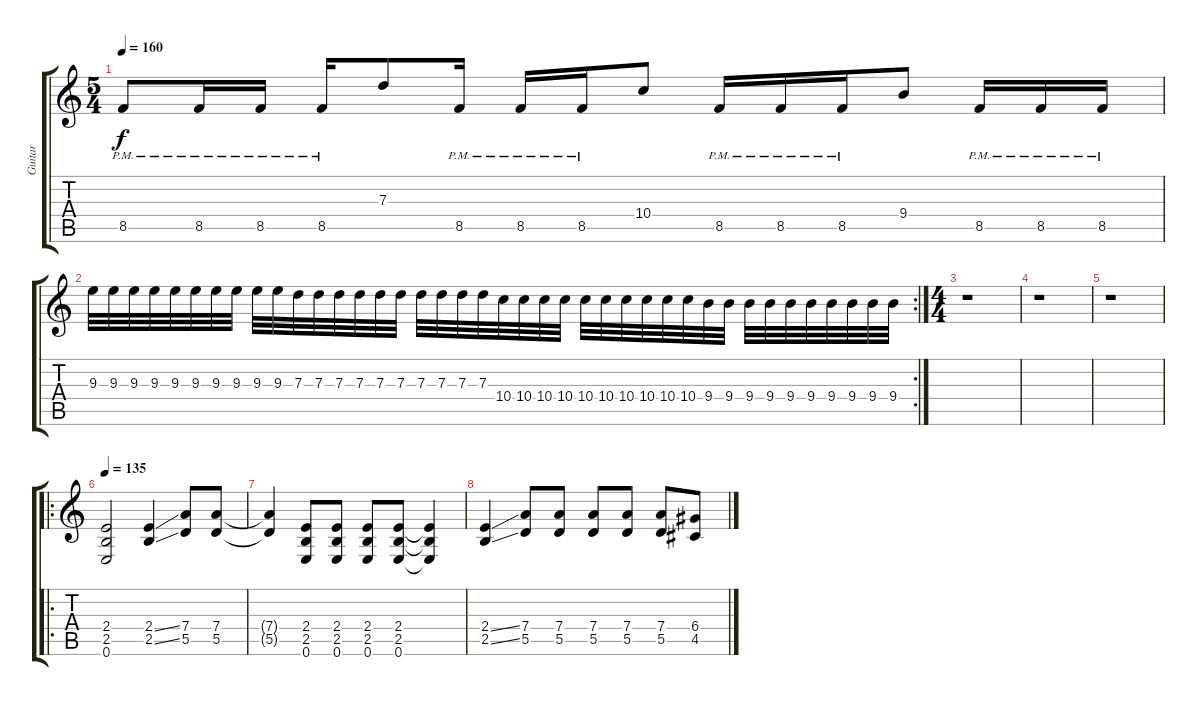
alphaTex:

\track ("Guitar" "Guitar") {instrument distortionguitar}
\staff {score tabs}
\tuning (E4 B3 G3 D3 A2 E2) {hide}
\ts (5 4)
\tempo 160
\clef g2
\ks c
8.5{pm}.8{dy f} 8.5{pm}.16 8.5{pm}.16 8.5{pm}.16 7.3.8 8.5{pm}.16 8.5{pm}.16 8.5{pm}.16 10.4.8 8.5{pm}.16 8.5{pm}.16 8.5{pm}.16 9.4.8 8.5{pm}.16 8.5{pm}.16 8.5{pm}.16 |
\rc 2
9.3.32 9.3.32 9.3.32 9.3.32 9.3.32 9.3.32 9.3.32 9.3.32 9.3.32 9.3.32 7.3.32 7.3.32 7.3.32 7.3.32 7.3.32 7.3.32 7.3.32 7.3.32 7.3.32 7.3.32 10.4.32 10.4.32 10.4.32 10.4.32 10.4.32 10.4.32 10.4.32 10.4.32 10.4.32 10.4.32 9.4.32 9.4.32 9.4.32 9.4.32 9.4.32 9.4.32 9.4.32 9.4.32 9.4.32 9.4.32 |
\ts (4 4)
r.1 |
r.1 |
r.1 |
\ro
\tempo 135
(2.4 2.5 0.6).2 (2.4{ss} 2.5{ss}).4 (7.4 5.5).8 (7.4 5.5).8 |
(7.4{t} 5.5{t}).4 (2.4 2.5 0.6).8 (2.4 2.5 0.6).8 (2.4 2.5 0.6).8 (2.4 2.5 0.6).8 (2.4{t} 2.5{t} 0.6{t}).4 |
(2.4{ss} 2.5{ss}).4 (7.4 5.5).8 (7.4 5.5).8 (7.4 5.5).8 (7.4 5.5).8 (7.4 5.5).8 (6.4 4.5).8
